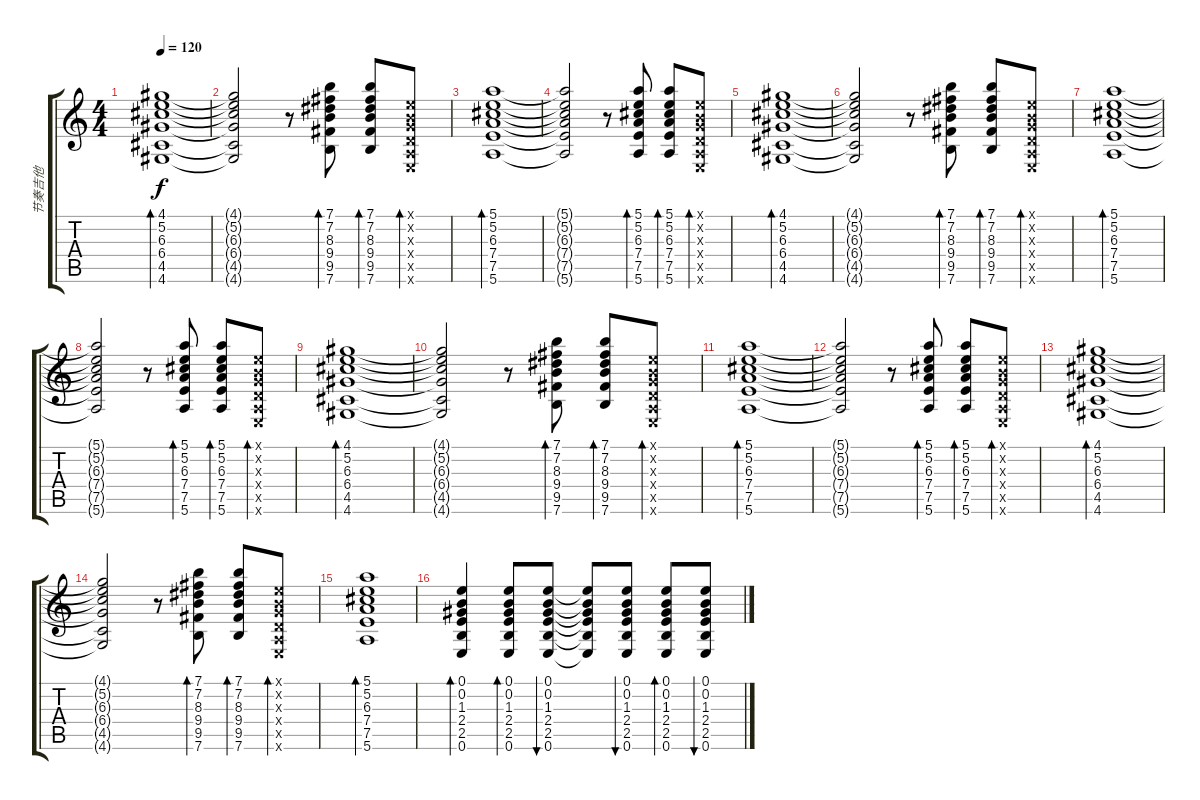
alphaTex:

\track ("节奏吉他" "节奏吉他") {instrument acousticguitarsteel}
\staff {score tabs}
\tuning (E4 B3 G3 D3 A2 E2) {hide}
\ts (4 4)
\tempo 120
\clef g2
\ks c
(4.1 5.2 6.3 6.4 4.5 4.6).1{bd 30 dy f} |
(4.1{t} 5.2{t} 6.3{t} 6.4{t} 4.5{t} 4.6{t}).2 r.8 (7.1 7.2 8.3 9.4 9.5 7.6).8{bd 30} (7.1 7.2 8.3 9.4 9.5 7.6).8{bd 30} (0.1{x} 0.2{x} 0.3{x} 0.4{x} 0.5{x} 0.6{x}).8{bd 30} |
(5.1 5.2 6.3 7.4 7.5 5.6).1{bd 30} |
(5.1{t} 5.2{t} 6.3{t} 7.4{t} 7.5{t} 5.6{t}).2 r.8 (5.1 5.2 6.3 7.4 7.5 5.6).8{bd 30} (5.1 5.2 6.3 7.4 7.5 5.6).8{bd 30} (0.1{x} 0.2{x} 0.3{x} 0.4{x} 0.5{x} 0.6{x}).8{bd 30} |
(4.1 5.2 6.3 6.4 4.5 4.6).1{bd 60} |
(4.1{t} 5.2{t} 6.3{t} 6.4{t} 4.5{t} 4.6{t}).2 r.8 (7.1 7.2 8.3 9.4 9.5 7.6).8{bd 30} (7.1 7.2 8.3 9.4 9.5 7.6).8{bd 30} (0.1{x} 0.2{x} 0.3{x} 0.4{x} 0.5{x} 0.6{x}).8{bd 30} |
(5.1 5.2 6.3 7.4 7.5 5.6).1{bd 30} |
(5.1{t} 5.2{t} 6.3{t} 7.4{t} 7.5{t} 5.6{t}).2 r.8 (5.1 5.2 6.3 7.4 7.5 5.6).8{bd 30} (5.1 5.2 6.3 7.4 7.5 5.6).8{bd 30} (0.1{x} 0.2{x} 0.3{x} 0.4{x} 0.5{x} 0.6{x}).8{bd 30} |
(4.1 5.2 6.3 6.4 4.5 4.6).1{bd 60} |
(4.1{t} 5.2{t} 6.3{t} 6.4{t} 4.5{t} 4.6{t}).2 r.8 (7.1 7.2 8.3 9.4 9.5 7.6).8{bd 30} (7.1 7.2 8.3 9.4 9.5 7.6).8{bd 30} (0.1{x} 0.2{x} 0.3{x} 0.4{x} 0.5{x} 0.6{x}).8{bd 30} |
(5.1 5.2 6.3 7.4 7.5 5.6).1{bd 30} |
(5.1{t} 5.2{t} 6.3{t} 7.4{t} 7.5{t} 5.6{t}).2 r.8 (5.1 5.2 6.3 7.4 7.5 5.6).8{bd 30} (5.1 5.2 6.3 7.4 7.5 5.6).8{bd 30} (0.1{x} 0.2{x} 0.3{x} 0.4{x} 0.5{x} 0.6{x}).8{bd 30} |
(4.1 5.2 6.3 6.4 4.5 4.6).1{bd 60} |
(4.1{t} 5.2{t} 6.3{t} 6.4{t} 4.5{t} 4.6{t}).2 r.8 (7.1 7.2 8.3 9.4 9.5 7.6).8{bd 30} (7.1 7.2 8.3 9.4 9.5 7.6).8{bd 30} (0.1{x} 0.2{x} 0.3{x} 0.4{x} 0.5{x} 0.6{x}).8{bd 30} |
(5.1 5.2 6.3 7.4 7.5 5.6).1{bd 30} |
(0.1 0.2 1.3 2.4 2.5 0.6).4{bd 30} (0.1 0.2 1.3 2.4 2.5 0.6).8{bd 30} (0.1 0.2 1.3 2.4 2.5 0.6).8{bu 30} (0.1{t} 0.2{t} 1.3{t} 2.4{t} 2.5{t} 0.6{t}).8 (0.1 0.2 1.3 2.4 2.5 0.6).8{bu 30} (0.1 0.2 1.3 2.4 2.5 0.6).8{bd 30} (0.1 0.2 1.3 2.4 2.5 0.6).8{bu 30}
